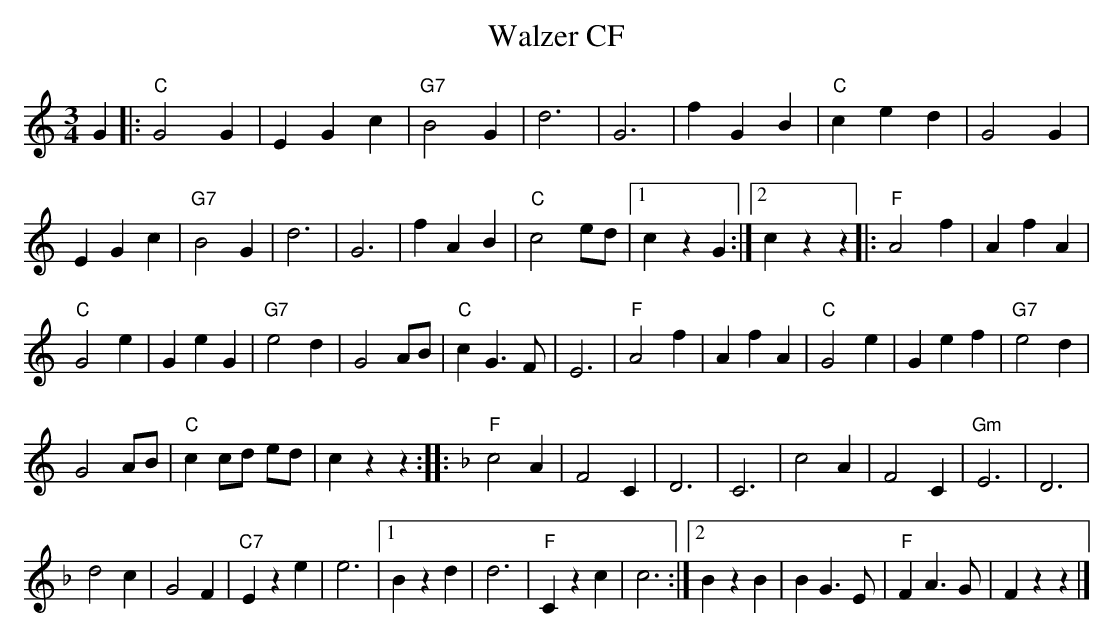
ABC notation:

X:1
T:Walzer CF
M:3/4
L:1/4
K:Cmaj
G |: "C"G2G | EGc | "G7"B2G | d3 | G3 | fGB | "C"ced | G2G |
EGc | "G7"B2G | d3 | G3 | fAB | "C"c2e/2d/2 |1 czG :|2 czz |: "F"A2f | AfA |
"C"G2e | GeG | "G7"e2d | G2 A/2B/2 | "C"c G>F | E3 | "F"A2f | AfA | "C"G2e | Gef | "G7"e2d |
G2A/2B/2 | "C"c c/2d/2 e/2d/2 | czz :: [K:Fmaj] "F"c2A | F2C | D3 | C3 | c2A | F2C | "Gm"E3 | D3 |
d2c | G2F | "C7"Eze | e3 |1 Bzd | d3 | "F"Czc | c3 :|2 BzB | BG>E | "F"FA>G | Fzz |]
